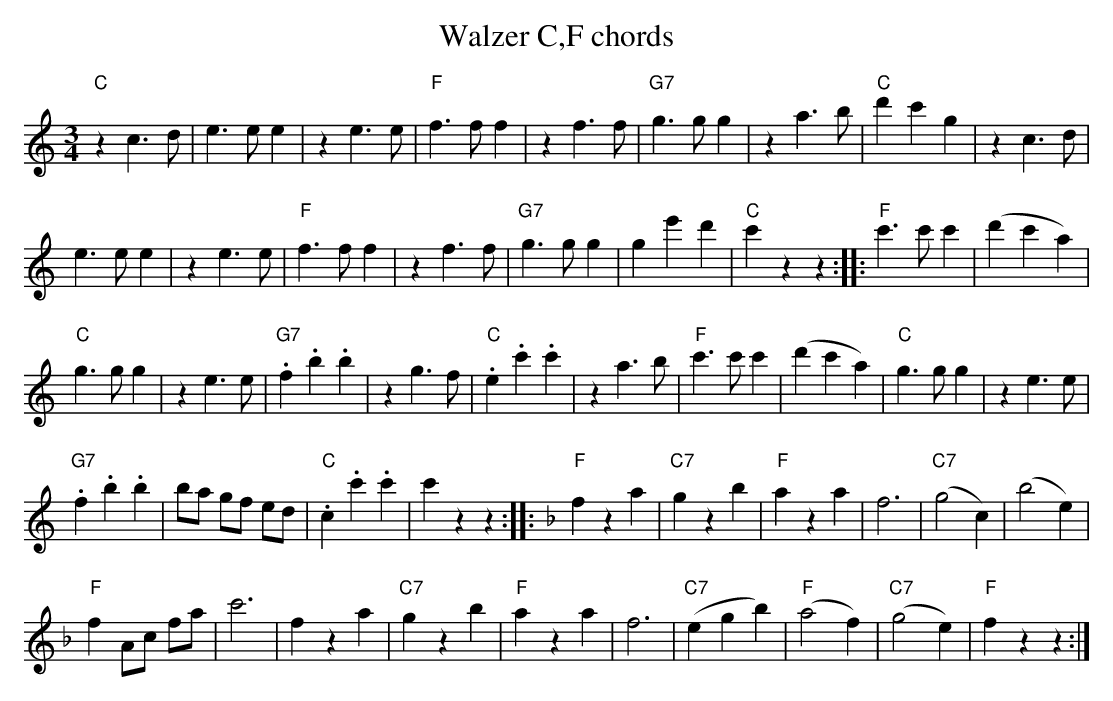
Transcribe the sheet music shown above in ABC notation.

X:1
T: Walzer C,F chords
M:3/4
L:1/4
K:C %%MIDI gchordon
"C"z c>d | e>e e | z e>e | "F"f>f f | z f>f | "G7"g>g g | z a>b | "C"d'c'g | z c>d |
e>e e | z e>e | "F"f>f f | z f>f | "G7"g>g g | ge'd' | "C"c' zz :: "F"c'>c' c' | (d'c'a) |
"C"g>g g | z e>e | ."G7"f .b .b | z g>f | "C".e .c' .c' | z a>b | "F"c'>c' c' | (d'c'a) | "C"g>g g | z e>e |
"G7".f.b.b | b/a/ g/f/ e/d/ | "C".c.c'.c' | c' zz :: [K:F] "F"fza | "C7"gzb | "F"aza | f3 | "C7"(g2c) | (b2e) |
"F"f A/c/ f/a/ | c'3 | fza | "C7"gzb | "F"aza | f3 | "C7"(egb) | "F"(a2f) | "C7"(g2e) | "F"f zz :|
